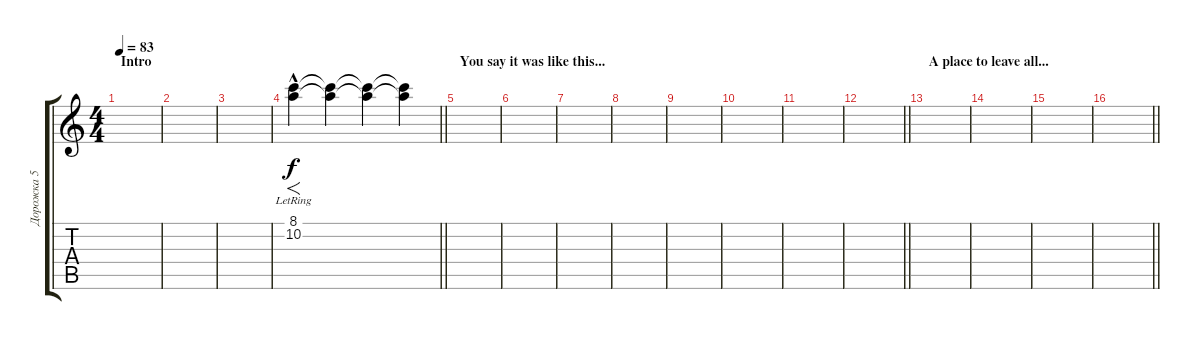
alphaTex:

\track ("Дорожка 5" "Дорожка 5") {instrument electricguitarclean}
\staff {score tabs}
\tuning (E4 B3 G3 D3 A2 E2) {hide}
\ts (4 4)
\section ("" "Intro")
\tempo 83
\clef g2
\ks c
|
|
|
\barLineRight lightlight
(8.1{hac lr} 10.2{lr}).4{f} (8.1{t} 10.2{t}).4{dy f} (8.1{t} 10.2{t}).4 (8.1{t} 10.2{t}).4 |
\section ("" "You say it was like this...")
|
|
|
|
|
|
|
\barLineRight lightlight
|
\section ("" "A place to leave all...")
|
|
|
\barLineRight lightlight
